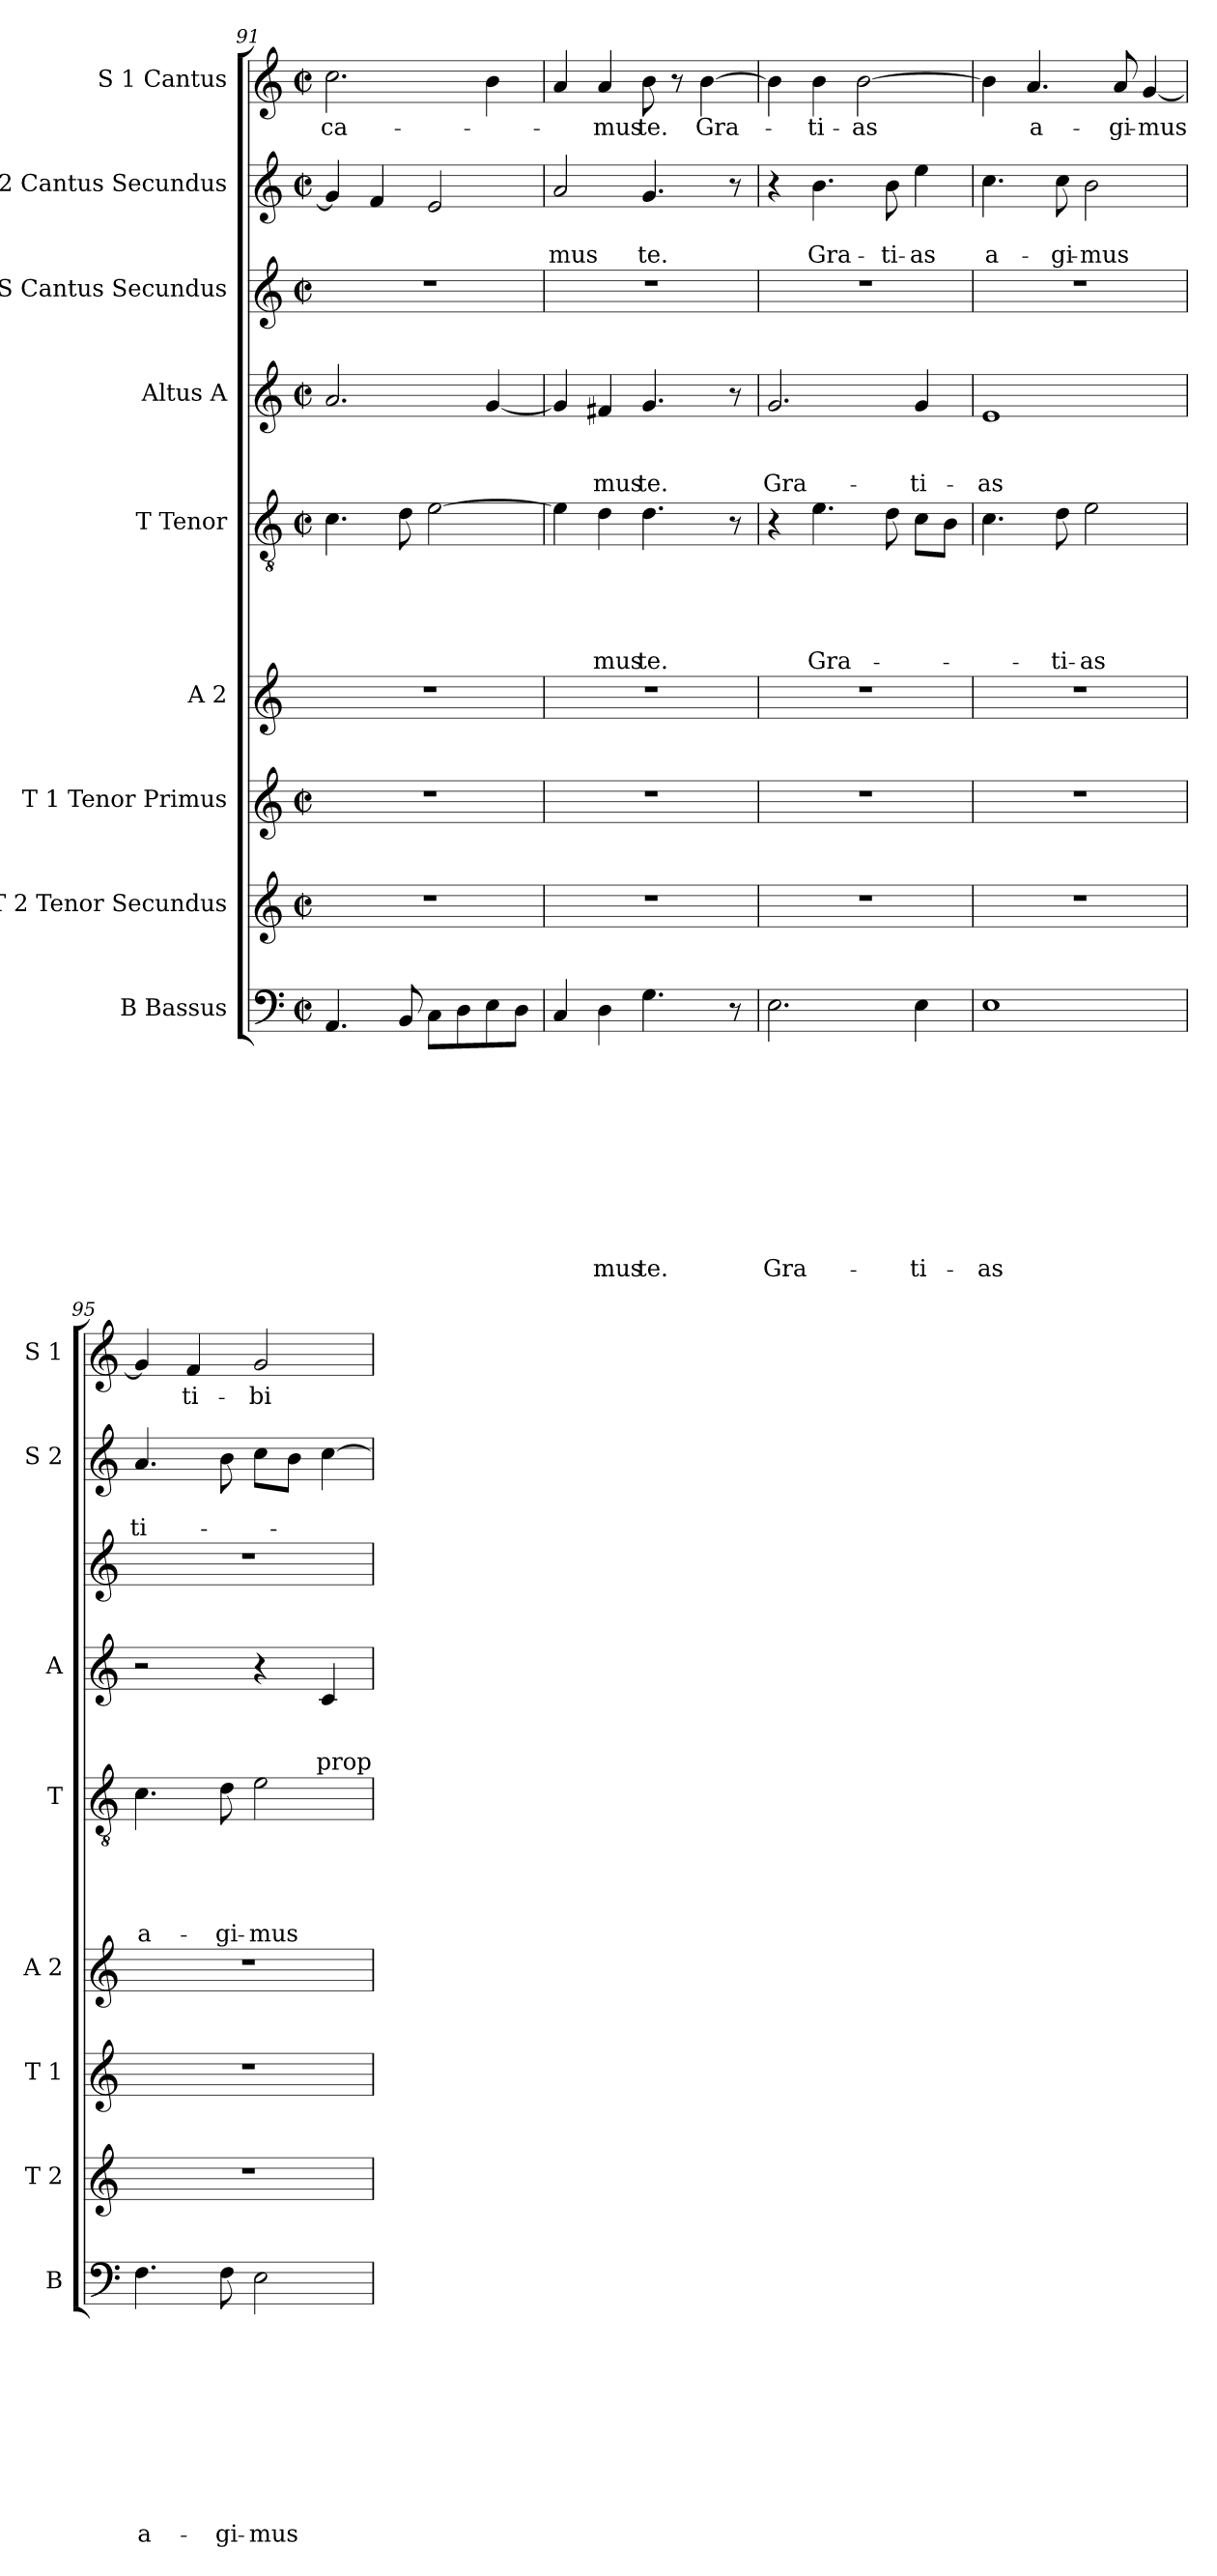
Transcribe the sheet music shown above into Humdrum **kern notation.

**kern	**text	**text	**text	**text	**text	**text	**text	**text	**text	**text	**kern	**kern	**kern	**kern	**text	**text	**text	**text	**text	**kern	**text	**text	**text	**kern	**kern	**text	**text	**kern	**text
*part9	*part9	*part9	*part9	*part9	*part9	*part9	*part9	*part9	*part9	*part9	*part8	*part7	*part6	*part5	*part5	*part5	*part5	*part5	*part5	*part4	*part4	*part4	*part4	*part3	*part2	*part2	*part2	*part1	*part1
*staff9	*staff9	*staff9	*staff9	*staff9	*staff9	*staff9	*staff9	*staff9	*staff9	*staff9	*staff8	*staff7	*staff6	*staff5	*staff5	*staff5	*staff5	*staff5	*staff5	*staff4	*staff4	*staff4	*staff4	*staff3	*staff2	*staff2	*staff2	*staff1	*staff1
*I"B Bassus	*	*	*	*	*	*	*	*	*	*	*I"T 2 Tenor Secundus	*I"T 1 Tenor Primus	*I"A 2	*I"T Tenor	*	*	*	*	*	*I"Altus A	*	*	*	*I"S Cantus Secundus	*I"S 2 Cantus Secundus	*	*	*I"S 1 Cantus	*
*I'B	*	*	*	*	*	*	*	*	*	*	*I'T 2	*I'T 1	*I'A 2	*I'T	*	*	*	*	*	*I'A	*	*	*	*	*I'S 2	*	*	*I'S 1	*
*clefF4	*	*	*	*	*	*	*	*	*	*	*clefG2	*clefG2	*clefG2	*clefGv2	*	*	*	*	*	*clefG2	*	*	*	*clefG2	*clefG2	*	*	*clefG2	*
*k[]	*	*	*	*	*	*	*	*	*	*	*k[]	*k[]	*k[]	*k[]	*	*	*	*	*	*k[]	*	*	*	*k[]	*k[]	*	*	*k[]	*
*C:	*	*	*	*	*	*	*	*	*	*	*C:	*C:	*C:	*C:	*	*	*	*	*	*C:	*	*	*	*C:	*C:	*	*	*C:	*
*M2/2	*	*	*	*	*	*	*	*	*	*	*M2/2	*M2/2	*	*M2/2	*	*	*	*	*	*M2/2	*	*	*	*M2/2	*M2/2	*	*	*M2/2	*
*met(c|)	*	*	*	*	*	*	*	*	*	*	*met(c|)	*met(c|)	*	*met(c|)	*	*	*	*	*	*met(c|)	*	*	*	*met(c|)	*met(c|)	*	*	*met(c|)	*
=91	=91	=91	=91	=91	=91	=91	=91	=91	=91	=91	=91	=91	=91	=91	=91	=91	=91	=91	=91	=91	=91	=91	=91	=91	=91	=91	=91	=91	=91
!	!	!	!	!	!	!	!	!	!	!	!	!	!	!	!	!	!	!	!	!	!	!	!	!	!	!	!	!	!LO:LY:b
4.AA/	.	.	.	.	.	.	.	.	.	.	1r	1r	1r	4.c\	.	.	.	.	.	2.a/	.	.	.	1r	4g/]	.	.	2.cc\	-ca-
.	.	.	.	.	.	.	.	.	.	.	.	.	.	.	.	.	.	.	.	.	.	.	.	.	4f/	.	.	.	.
8BB/	.	.	.	.	.	.	.	.	.	.	.	.	.	8d\	.	.	.	.	.	.	.	.	.	.	.	.	.	.	.
8C\L	.	.	.	.	.	.	.	.	.	.	.	.	.	[>2e\	.	.	.	.	.	.	.	.	.	.	2e/	.	.	.	.
8D\	.	.	.	.	.	.	.	.	.	.	.	.	.	.	.	.	.	.	.	.	.	.	.	.	.	.	.	.	.
8E\	.	.	.	.	.	.	.	.	.	.	.	.	.	.	.	.	.	.	.	[<4g/	.	.	.	.	.	.	.	4b\	.
8D\J	.	.	.	.	.	.	.	.	.	.	.	.	.	.	.	.	.	.	.	.	.	.	.	.	.	.	.	.	.
=92	=92	=92	=92	=92	=92	=92	=92	=92	=92	=92	=92	=92	=92	=92	=92	=92	=92	=92	=92	=92	=92	=92	=92	=92	=92	=92	=92	=92	=92
!	!	!	!	!	!	!	!	!	!	!	!	!	!	!	!	!	!	!	!	!	!	!	!	!	!	!	!LO:LY:b	!	!
4C/	.	.	.	.	.	.	.	.	.	.	1r	1r	1r	4e\]	.	.	.	.	.	4g/]	.	.	.	1r	2a/	.	-mus	4a/	.
!	!	!	!	!	!	!	!	!	!	!LO:LY:b	!	!	!	!	!	!	!	!	!LO:LY:b	!	!	!	!LO:LY:b	!	!	!	!	!	!LO:LY:b
4D\	.	.	.	.	.	.	.	.	.	-mus	.	.	.	4d\	.	.	.	.	-mus	4f#X/	.	.	-mus	.	.	.	.	4a/	-mus
!	!	!	!	!	!	!	!	!	!	!LO:LY:b	!	!	!	!	!	!	!	!	!LO:LY:b	!	!	!	!LO:LY:b	!	!	!	!LO:LY:b	!	!LO:LY:b
4.G\	.	.	.	.	.	.	.	.	.	te.	.	.	.	4.d\	.	.	.	.	te.	4.g/	.	.	te.	.	4.g/	.	te.	8b\	te.
.	.	.	.	.	.	.	.	.	.	.	.	.	.	.	.	.	.	.	.	.	.	.	.	.	.	.	.	8r	.
!	!	!	!	!	!	!	!	!	!	!	!	!	!	!	!	!	!	!	!	!	!	!	!	!	!	!	!	!	!LO:LY:b
.	.	.	.	.	.	.	.	.	.	.	.	.	.	.	.	.	.	.	.	.	.	.	.	.	.	.	.	[>4b\	Gra-
8r	.	.	.	.	.	.	.	.	.	.	.	.	.	8r	.	.	.	.	.	8r	.	.	.	.	8r	.	.	.	.
=93	=93	=93	=93	=93	=93	=93	=93	=93	=93	=93	=93	=93	=93	=93	=93	=93	=93	=93	=93	=93	=93	=93	=93	=93	=93	=93	=93	=93	=93
!	!	!	!	!	!	!	!	!	!	!LO:LY:b	!	!	!	!	!	!	!	!	!	!	!	!	!LO:LY:b	!	!	!	!	!	!
2.E\	.	.	.	.	.	.	.	.	.	Gra-	1r	1r	1r	4r	.	.	.	.	.	2.g/	.	.	Gra-	1r	4r	.	.	4b\]	.
!	!	!	!	!	!	!	!	!	!	!	!	!	!	!	!	!	!	!	!LO:LY:b	!	!	!	!	!	!	!	!LO:LY:b	!	!LO:LY:b
.	.	.	.	.	.	.	.	.	.	.	.	.	.	4.e\	.	.	.	.	Gra-	.	.	.	.	.	4.b\	.	Gra-	4b\	-ti-
!	!	!	!	!	!	!	!	!	!	!	!	!	!	!	!	!	!	!	!	!	!	!	!	!	!	!	!	!	!LO:LY:b
.	.	.	.	.	.	.	.	.	.	.	.	.	.	.	.	.	.	.	.	.	.	.	.	.	.	.	.	[>2b\	-as
!	!	!	!	!	!	!	!	!	!	!	!	!	!	!	!	!	!	!	!	!	!	!	!	!	!	!	!LO:LY:b	!	!
.	.	.	.	.	.	.	.	.	.	.	.	.	.	8d\	.	.	.	.	.	.	.	.	.	.	8b\	.	-ti-	.	.
!	!	!	!	!	!	!	!	!	!	!LO:LY:b	!	!	!	!	!	!	!	!	!	!	!	!	!LO:LY:b	!	!	!	!LO:LY:b	!	!
4E\	.	.	.	.	.	.	.	.	.	-ti-	.	.	.	8c\L	.	.	.	.	.	4g/	.	.	-ti-	.	4ee\	.	-as	.	.
.	.	.	.	.	.	.	.	.	.	.	.	.	.	8B\J	.	.	.	.	.	.	.	.	.	.	.	.	.	.	.
=94	=94	=94	=94	=94	=94	=94	=94	=94	=94	=94	=94	=94	=94	=94	=94	=94	=94	=94	=94	=94	=94	=94	=94	=94	=94	=94	=94	=94	=94
!	!	!	!	!	!	!	!	!	!	!LO:LY:b	!	!	!	!	!	!	!	!	!	!	!	!	!LO:LY:b	!	!	!	!LO:LY:b	!	!
1E	.	.	.	.	.	.	.	.	.	-as	1r	1r	1r	4.c\	.	.	.	.	.	1e	.	.	-as	1r	4.cc\	.	a-	4b\]	.
!	!	!	!	!	!	!	!	!	!	!	!	!	!	!	!	!	!	!	!	!	!	!	!	!	!	!	!	!	!LO:LY:b
.	.	.	.	.	.	.	.	.	.	.	.	.	.	.	.	.	.	.	.	.	.	.	.	.	.	.	.	4.a/	a-
!	!	!	!	!	!	!	!	!	!	!	!	!	!	!	!	!	!	!	!LO:LY:b	!	!	!	!	!	!	!	!LO:LY:b	!	!
.	.	.	.	.	.	.	.	.	.	.	.	.	.	8d\	.	.	.	.	-ti-	.	.	.	.	.	8cc\	.	-gi-	.	.
!	!	!	!	!	!	!	!	!	!	!	!	!	!	!	!	!	!	!	!LO:LY:b	!	!	!	!	!	!	!	!LO:LY:b	!	!
.	.	.	.	.	.	.	.	.	.	.	.	.	.	2e\	.	.	.	.	-as	.	.	.	.	.	2b\	.	-mus	.	.
!	!	!	!	!	!	!	!	!	!	!	!	!	!	!	!	!	!	!	!	!	!	!	!	!	!	!	!	!	!LO:LY:b
.	.	.	.	.	.	.	.	.	.	.	.	.	.	.	.	.	.	.	.	.	.	.	.	.	.	.	.	8a/	-gi-
!	!	!	!	!	!	!	!	!	!	!	!	!	!	!	!	!	!	!	!	!	!	!	!	!	!	!	!	!	!LO:LY:b
.	.	.	.	.	.	.	.	.	.	.	.	.	.	.	.	.	.	.	.	.	.	.	.	.	.	.	.	[<4g/	-mus
!!LO:LB:g=z
=95	=95	=95	=95	=95	=95	=95	=95	=95	=95	=95	=95	=95	=95	=95	=95	=95	=95	=95	=95	=95	=95	=95	=95	=95	=95	=95	=95	=95	=95
!	!	!	!	!	!	!	!	!	!	!LO:LY:b	!	!	!	!	!	!	!	!	!LO:LY:b	!	!	!	!	!	!	!	!LO:LY:b	!	!
4.F\	.	.	.	.	.	.	.	.	.	a-	1r	1r	1r	4.c\	.	.	.	.	a-	2r	.	.	.	1r	4.a/	.	ti-	4g/]	.
!	!	!	!	!	!	!	!	!	!	!	!	!	!	!	!	!	!	!	!	!	!	!	!	!	!	!	!	!	!LO:LY:b
.	.	.	.	.	.	.	.	.	.	.	.	.	.	.	.	.	.	.	.	.	.	.	.	.	.	.	.	4f/	ti-
!	!	!	!	!	!	!	!	!	!	!LO:LY:b	!	!	!	!	!	!	!	!	!LO:LY:b	!	!	!	!	!	!	!	!	!	!
8F\	.	.	.	.	.	.	.	.	.	-gi-	.	.	.	8d\	.	.	.	.	-gi-	.	.	.	.	.	8b\	.	.	.	.
!	!	!	!	!	!	!	!	!	!	!LO:LY:b	!	!	!	!	!	!	!	!	!LO:LY:b	!	!	!	!	!	!	!	!	!	!LO:LY:b
2E\	.	.	.	.	.	.	.	.	.	-mus	.	.	.	2e\	.	.	.	.	-mus	4r	.	.	.	.	8cc\L	.	.	2g/	-bi
.	.	.	.	.	.	.	.	.	.	.	.	.	.	.	.	.	.	.	.	.	.	.	.	.	8b\J	.	.	.	.
!	!	!	!	!	!	!	!	!	!	!	!	!	!	!	!	!	!	!	!	!	!	!	!LO:LY:b	!	!	!	!	!	!
.	.	.	.	.	.	.	.	.	.	.	.	.	.	.	.	.	.	.	.	4c/	.	.	prop-	.	[>4cc\	.	.	.	.
=	=	=	=	=	=	=	=	=	=	=	=	=	=	=	=	=	=	=	=	=	=	=	=	=	=	=	=	=	=
*-	*-	*-	*-	*-	*-	*-	*-	*-	*-	*-	*-	*-	*-	*-	*-	*-	*-	*-	*-	*-	*-	*-	*-	*-	*-	*-	*-	*-	*-
